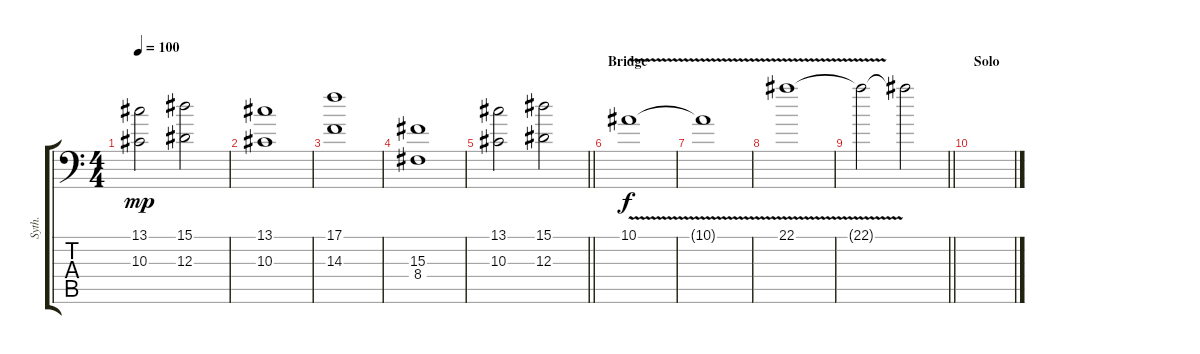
\track ("Syth." "Syth.") {instrument pad3polysynth}
\staff {score tabs}
\tuning (C4 G3 Eb3 Bb2 Bb1 Bb0 Bb-1) {hide}
\ts (4 4)
\tempo 100
\clef f4
\ks c
(13.1 10.3).2{dy mp} (15.1 12.3).2 |
(13.1 10.3).1 |
(17.1 14.3).1 |
(15.3 8.4).1 |
\barLineRight lightlight
(13.1 10.3).2 (15.1 12.3).2 |
\section ("" "Bridge")
10.1{v}.1{dy f} |
10.1{t}.1 |
22.1{v}.1 |
\barLineRight lightlight
22.1{t}.2 22.1{t}.2{volume 0} |
\section ("" "Solo")
